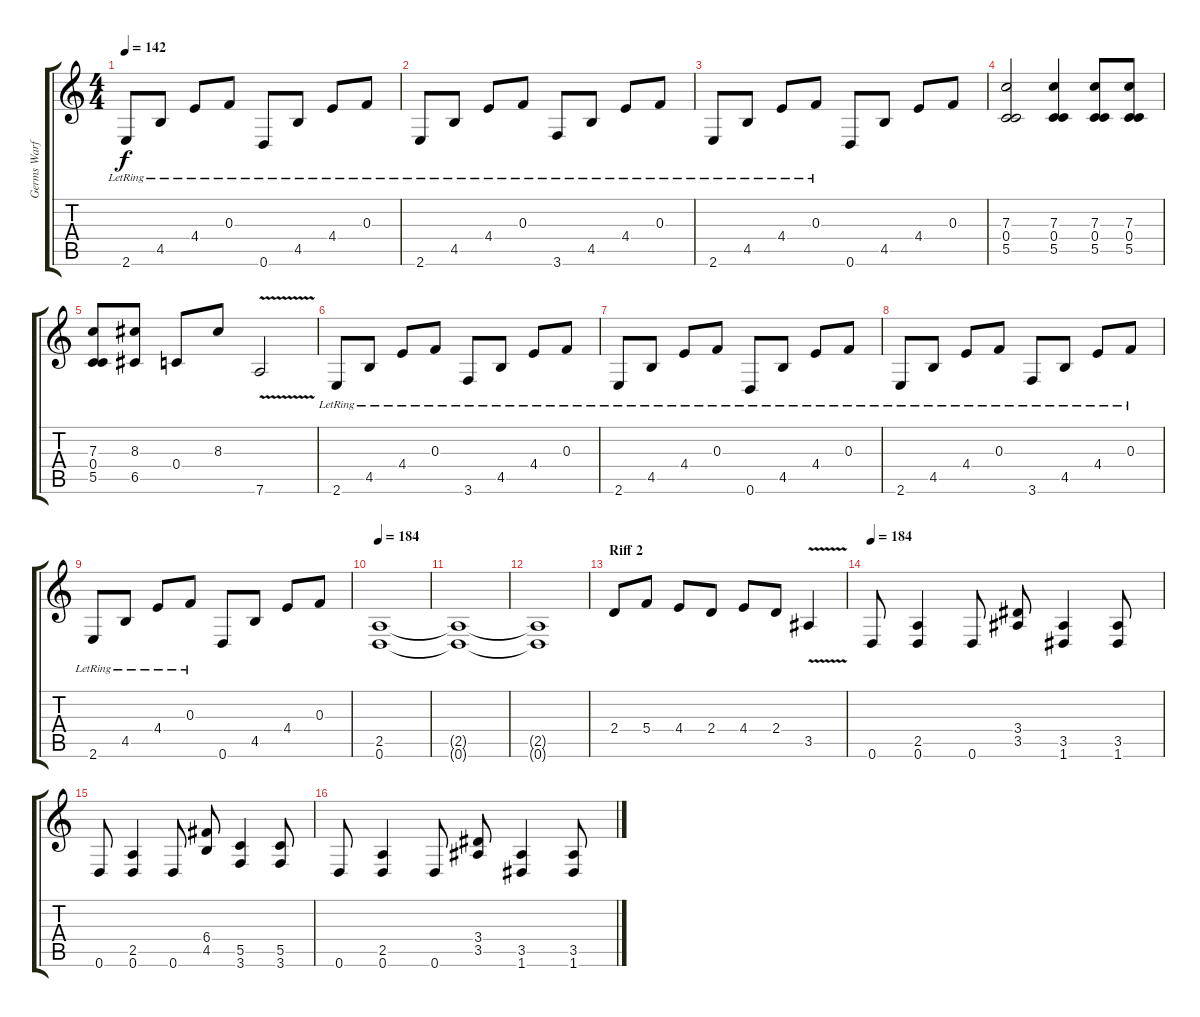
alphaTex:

\track ("Germs Warfare (Guitar Soul Deux)" "Germs Warf") {instrument distortionguitar}
\staff {score tabs}
\tuning (D4 A3 F3 C3 G2 D2) {hide}
\ts (4 4)
\tempo 142
\clef g2
\ks c
2.6{lr}.8{dy f} 4.5{lr}.8 4.4{lr}.8 0.3{lr}.8 0.6{lr}.8 4.5{lr}.8 4.4{lr}.8 0.3{lr}.8 |
2.6{lr}.8 4.5{lr}.8 4.4{lr}.8 0.3{lr}.8 3.6{lr}.8 4.5{lr}.8 4.4{lr}.8 0.3{lr}.8 |
2.6{lr}.8 4.5{lr}.8 4.4{lr}.8 0.3{lr}.8 0.6.8 4.5.8 4.4.8 0.3.8 |
(7.3 0.4 5.5).2 (7.3 0.4 5.5).4 (7.3 0.4 5.5).8 (7.3 0.4 5.5).8 |
(7.3 0.4 5.5).8 (8.3 6.5).8 0.4.8 8.3.8 7.6{v}.2 |
2.6{lr}.8 4.5{lr}.8 4.4{lr}.8 0.3{lr}.8 3.6{lr}.8 4.5{lr}.8 4.4{lr}.8 0.3{lr}.8 |
2.6{lr}.8 4.5{lr}.8 4.4{lr}.8 0.3{lr}.8 0.6{lr}.8 4.5{lr}.8 4.4{lr}.8 0.3{lr}.8 |
2.6{lr}.8 4.5{lr}.8 4.4{lr}.8 0.3{lr}.8 3.6{lr}.8 4.5{lr}.8 4.4{lr}.8 0.3{lr}.8 |
2.6{lr}.8 4.5{lr}.8 4.4{lr}.8 0.3{lr}.8 0.6.8 4.5.8 4.4.8 0.3.8 |
\tempo 184
(2.5 0.6).1 |
(2.5{t} 0.6{t}).1 |
(2.5{t} 0.6{t}).1 |
\section ("" "Riff 2")
2.4.8 5.4.8 4.4.8 2.4.8 4.4.8 2.4.8 3.5{v}.4 |
\tempo 184
0.6.8 (2.5 0.6).4 0.6.8 (3.4 3.5).8 (3.5 1.6).4 (3.5 1.6).8 |
0.6.8 (2.5 0.6).4 0.6.8 (6.4 4.5).8 (5.5 3.6).4 (5.5 3.6).8 |
0.6.8 (2.5 0.6).4 0.6.8 (3.4 3.5).8 (3.5 1.6).4 (3.5 1.6).8
